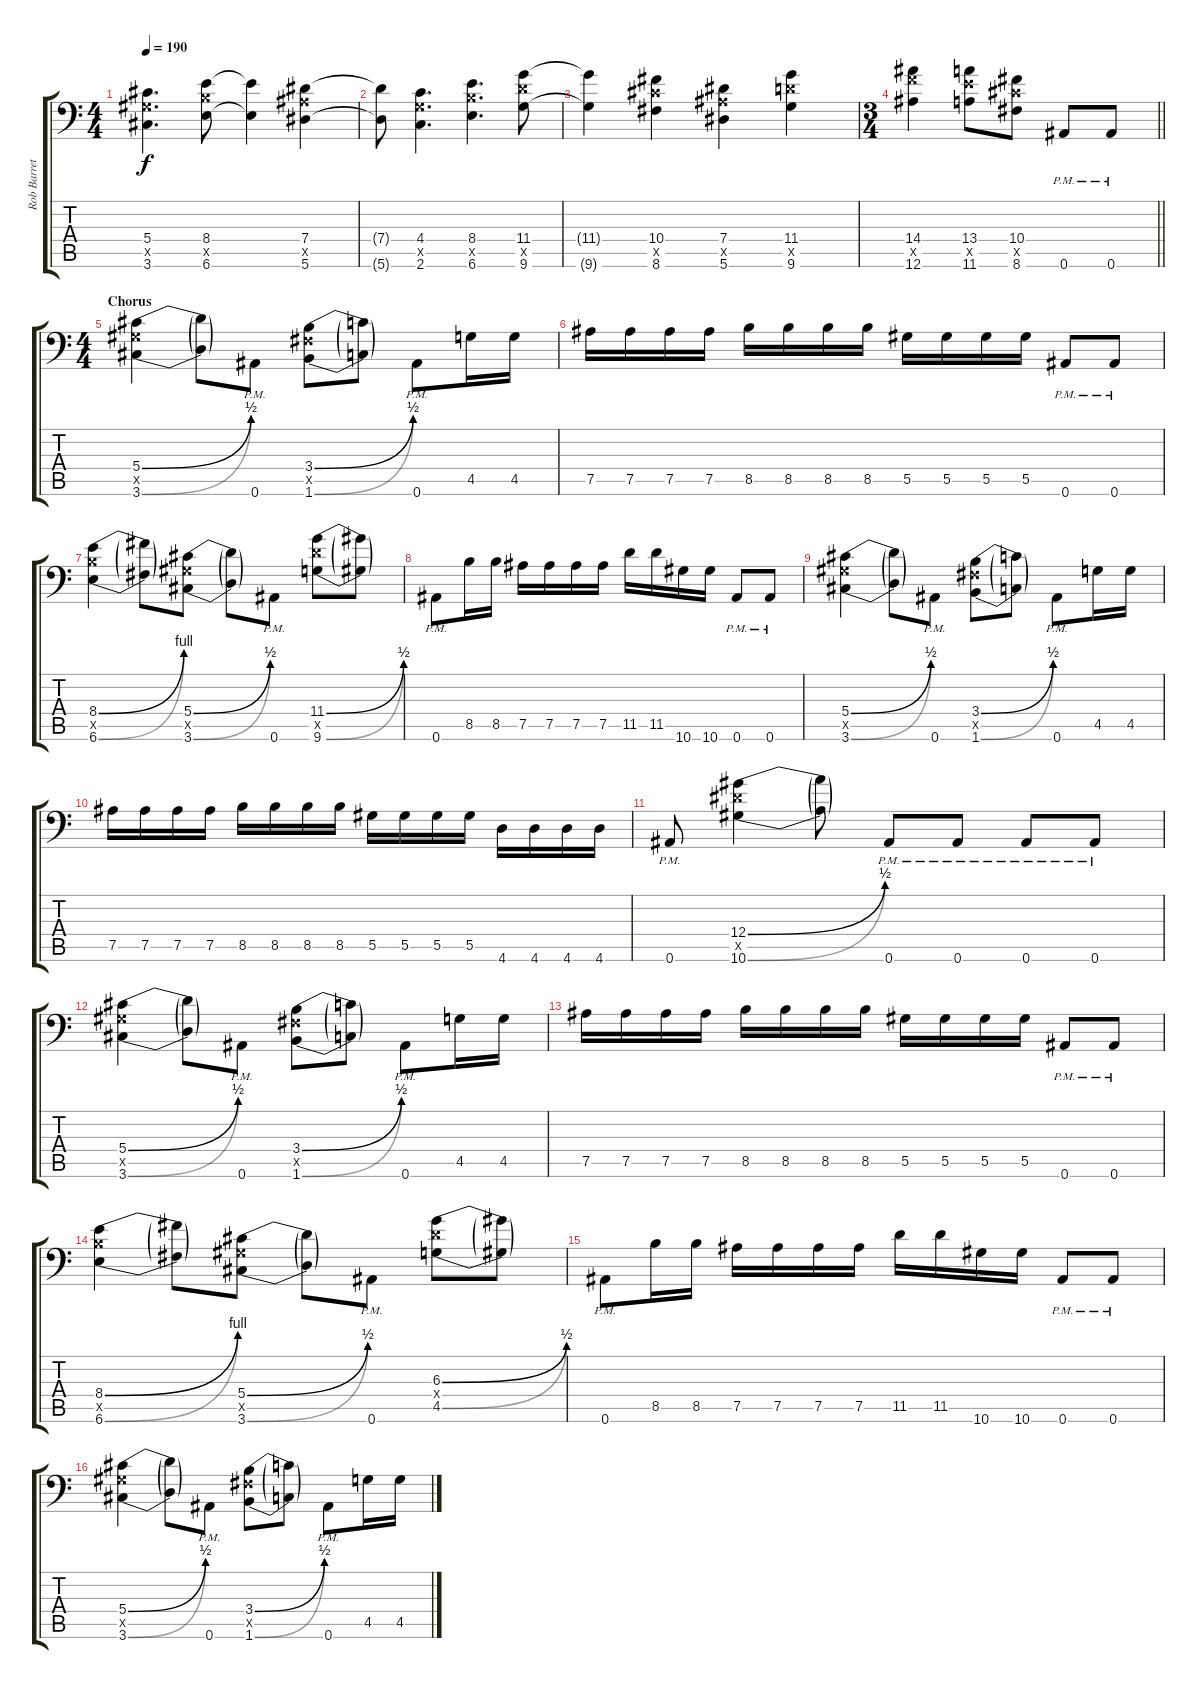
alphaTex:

\track ("Rob Barrett" "Rob Barret") {instrument distortionguitar}
\staff {score tabs}
\tuning (Bb3 F3 Db3 Ab2 Eb2 Bb1) {hide}
\ts (4 4)
\tempo 190
\clef f4
\ks c
(5.4 5.5{x} 3.6).4{d dy f} (8.4 8.5{x} 6.6).8 (8.4{t} 6.6{t}).4 (7.4 7.5{x} 5.6).4 |
(7.4{t} 5.6{t}).8 (4.4 4.5{x} 2.6).4{d} (8.4 8.5{x} 6.6).4{d} (11.4 11.5{x} 9.6).8 |
(11.4{t} 9.6{t}).4 (10.4 10.5{x} 8.6).4 (7.4 7.5{x} 5.6).4 (11.4 11.5{x} 9.6).4 |
\ts (3 4)
\barLineRight lightlight
(14.4 14.5{x} 12.6).4 (13.4 13.5{x} 11.6).8 (10.4 10.5{x} 8.6).8 0.6{pm}.8 0.6{pm}.8 |
\ts (4 4)
\section ("" "Chorus")
(5.4{be (bend 0 0 60 2)} 5.5{x} 3.6{be (bend 0 0 60 2)}).4 (5.4{t} 3.6{t}).8 0.6{pm}.8 (3.4{be (bend 0 0 60 2)} 3.5{x} 1.6{be (bend 0 0 60 2)}).8 (3.4{t} 1.6{t}).8 0.6{pm}.8 4.5.16 4.5.16 |
7.5.16 7.5.16 7.5.16 7.5.16 8.5.16 8.5.16 8.5.16 8.5.16 5.5.16 5.5.16 5.5.16 5.5.16 0.6{pm}.8 0.6{pm}.8 |
(8.4{be (bend 0 0 60 4)} 8.5{x} 6.6{be (bend 0 0 60 4)}).4 (8.4{t} 6.6{t}).8 (5.4{be (bend 0 0 60 2)} 5.5{x} 3.6{be (bend 0 0 60 2)}).8 (5.4{t} 3.6{t}).8 0.6{pm}.8 (11.4{be (bend 0 0 60 2)} 11.5{x} 9.6{be (bend 0 0 60 2)}).8 (11.4{t} 9.6{t}).8 |
0.6{pm}.8 8.5.16 8.5.16 7.5.16 7.5.16 7.5.16 7.5.16 11.5.16 11.5.16 10.6.16 10.6.16 0.6{pm}.8 0.6{pm}.8 |
(5.4{be (bend 0 0 60 2)} 5.5{x} 3.6{be (bend 0 0 60 2)}).4 (5.4{t} 3.6{t}).8 0.6{pm}.8 (3.4{be (bend 0 0 60 2)} 3.5{x} 1.6{be (bend 0 0 60 2)}).8 (3.4{t} 1.6{t}).8 0.6{pm}.8 4.5.16 4.5.16 |
7.5.16 7.5.16 7.5.16 7.5.16 8.5.16 8.5.16 8.5.16 8.5.16 5.5.16 5.5.16 5.5.16 5.5.16 4.6.16 4.6.16 4.6.16 4.6.16 |
0.6{pm}.8 (12.4{be (bend 0 0 60 2)} 12.5{x} 10.6{be (bend 0 0 60 2)}).4 (12.4{t} 10.6{t}).8 0.6{pm}.8 0.6{pm}.8 0.6{pm}.8 0.6{pm}.8 |
(5.4{be (bend 0 0 60 2)} 5.5{x} 3.6{be (bend 0 0 60 2)}).4 (5.4{t} 3.6{t}).8 0.6{pm}.8 (3.4{be (bend 0 0 60 2)} 3.5{x} 1.6{be (bend 0 0 60 2)}).8 (3.4{t} 1.6{t}).8 0.6{pm}.8 4.5.16 4.5.16 |
7.5.16 7.5.16 7.5.16 7.5.16 8.5.16 8.5.16 8.5.16 8.5.16 5.5.16 5.5.16 5.5.16 5.5.16 0.6{pm}.8 0.6{pm}.8 |
(8.4{be (bend 0 0 60 4)} 8.5{x} 6.6{be (bend 0 0 60 4)}).4 (8.4{t} 6.6{t}).8 (5.4{be (bend 0 0 60 2)} 5.5{x} 3.6{be (bend 0 0 60 2)}).8 (5.4{t} 3.6{t}).8 0.6{pm}.8 (6.3{be (bend 0 0 60 2)} 6.4{x} 4.5{be (bend 0 0 60 2)}).8 (6.3{t} 4.5{t}).8 |
0.6{pm}.8 8.5.16 8.5.16 7.5.16 7.5.16 7.5.16 7.5.16 11.5.16 11.5.16 10.6.16 10.6.16 0.6{pm}.8 0.6{pm}.8 |
(5.4{be (bend 0 0 60 2)} 5.5{x} 3.6{be (bend 0 0 60 2)}).4 (5.4{t} 3.6{t}).8 0.6{pm}.8 (3.4{be (bend 0 0 60 2)} 3.5{x} 1.6{be (bend 0 0 60 2)}).8 (3.4{t} 1.6{t}).8 0.6{pm}.8 4.5.16 4.5.16
